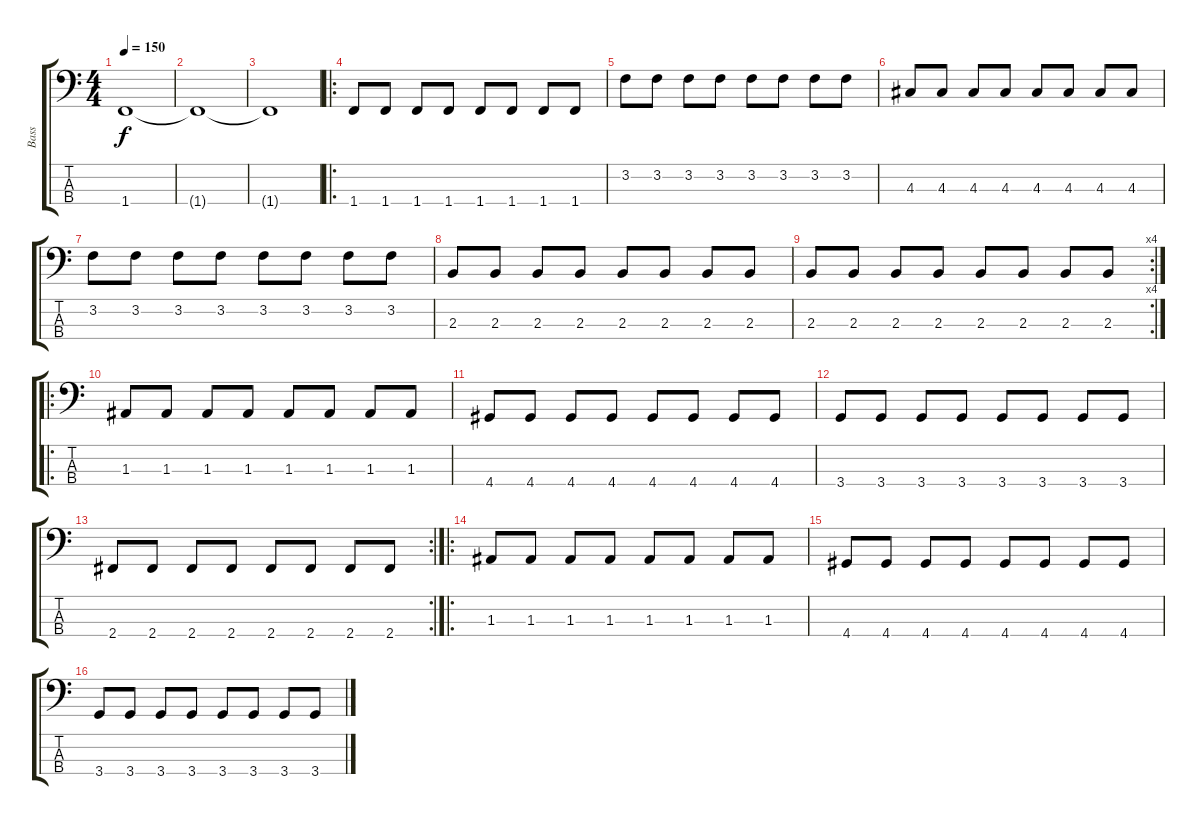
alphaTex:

\track ("Bass" "Bass") {instrument electricbassfinger}
\staff {score tabs}
\tuning (G2 D2 A1 E1) {hide}
\ts (4 4)
\tempo 150
\clef f4
\ks c
1.4{t}.1{dy f} |
1.4{t}.1 |
1.4{t}.1 |
\ro
1.4.8 1.4.8 1.4.8 1.4.8 1.4.8 1.4.8 1.4.8 1.4.8 |
3.2.8 3.2.8 3.2.8 3.2.8 3.2.8 3.2.8 3.2.8 3.2.8 |
4.3.8 4.3.8 4.3.8 4.3.8 4.3.8 4.3.8 4.3.8 4.3.8 |
3.2.8 3.2.8 3.2.8 3.2.8 3.2.8 3.2.8 3.2.8 3.2.8 |
2.3.8 2.3.8 2.3.8 2.3.8 2.3.8 2.3.8 2.3.8 2.3.8 |
\rc 4
2.3.8 2.3.8 2.3.8 2.3.8 2.3.8 2.3.8 2.3.8 2.3.8 |
\ro
1.3.8 1.3.8 1.3.8 1.3.8 1.3.8 1.3.8 1.3.8 1.3.8 |
4.4.8 4.4.8 4.4.8 4.4.8 4.4.8 4.4.8 4.4.8 4.4.8 |
3.4.8 3.4.8 3.4.8 3.4.8 3.4.8 3.4.8 3.4.8 3.4.8 |
\rc 2
2.4.8 2.4.8 2.4.8 2.4.8 2.4.8 2.4.8 2.4.8 2.4.8 |
\ro
1.3.8 1.3.8 1.3.8 1.3.8 1.3.8 1.3.8 1.3.8 1.3.8 |
4.4.8 4.4.8 4.4.8 4.4.8 4.4.8 4.4.8 4.4.8 4.4.8 |
3.4.8 3.4.8 3.4.8 3.4.8 3.4.8 3.4.8 3.4.8 3.4.8
